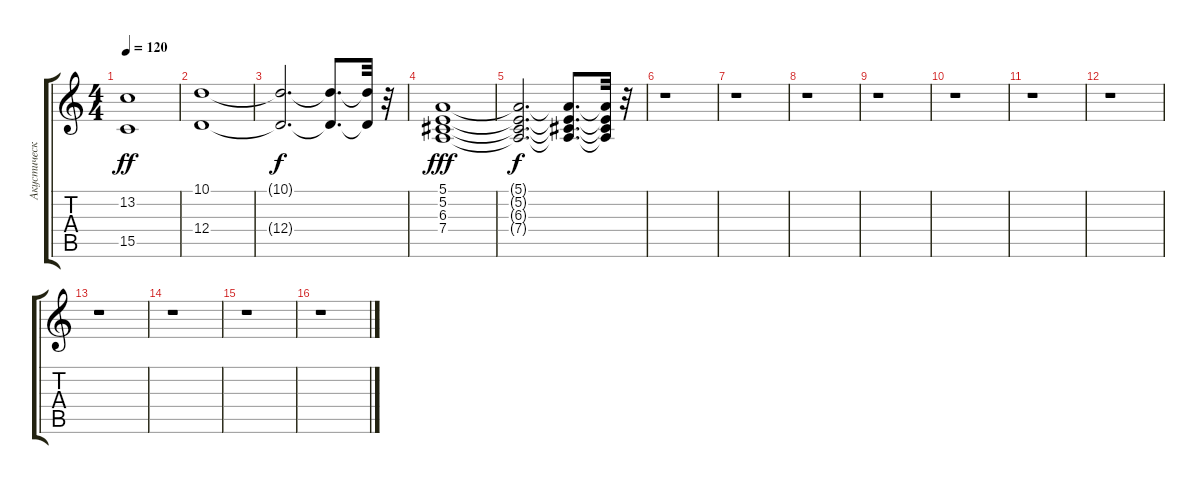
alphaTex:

\track ("Акустический Гранд Роял" "Акустическ") {instrument acousticgrandpiano}
\staff {score tabs}
\tuning (E4 B3 G3 D3 A2 E2) {hide}
\ts (4 4)
\tempo 120
\clef g2
\ks c
(13.2 15.5).1{dy ff} |
(10.1 12.4).1 |
(10.1{t} 12.4{t}).2{d dy f} (10.1{t} 12.4{t}).8{d} (10.1{t} 12.4{t}).32 r.32 |
(5.1 5.2 6.3 7.4).1{dy fff} |
(5.1{t} 5.2{t} 6.3{t} 7.4{t}).2{d dy f} (5.1{t} 5.2{t} 6.3{t} 7.4{t}).8{d} (5.1{t} 5.2{t} 6.3{t} 7.4{t}).32 r.32 |
r.1 |
r.1 |
r.1 |
r.1 |
r.1 |
r.1 |
r.1 |
r.1 |
r.1 |
r.1 |
r.1
